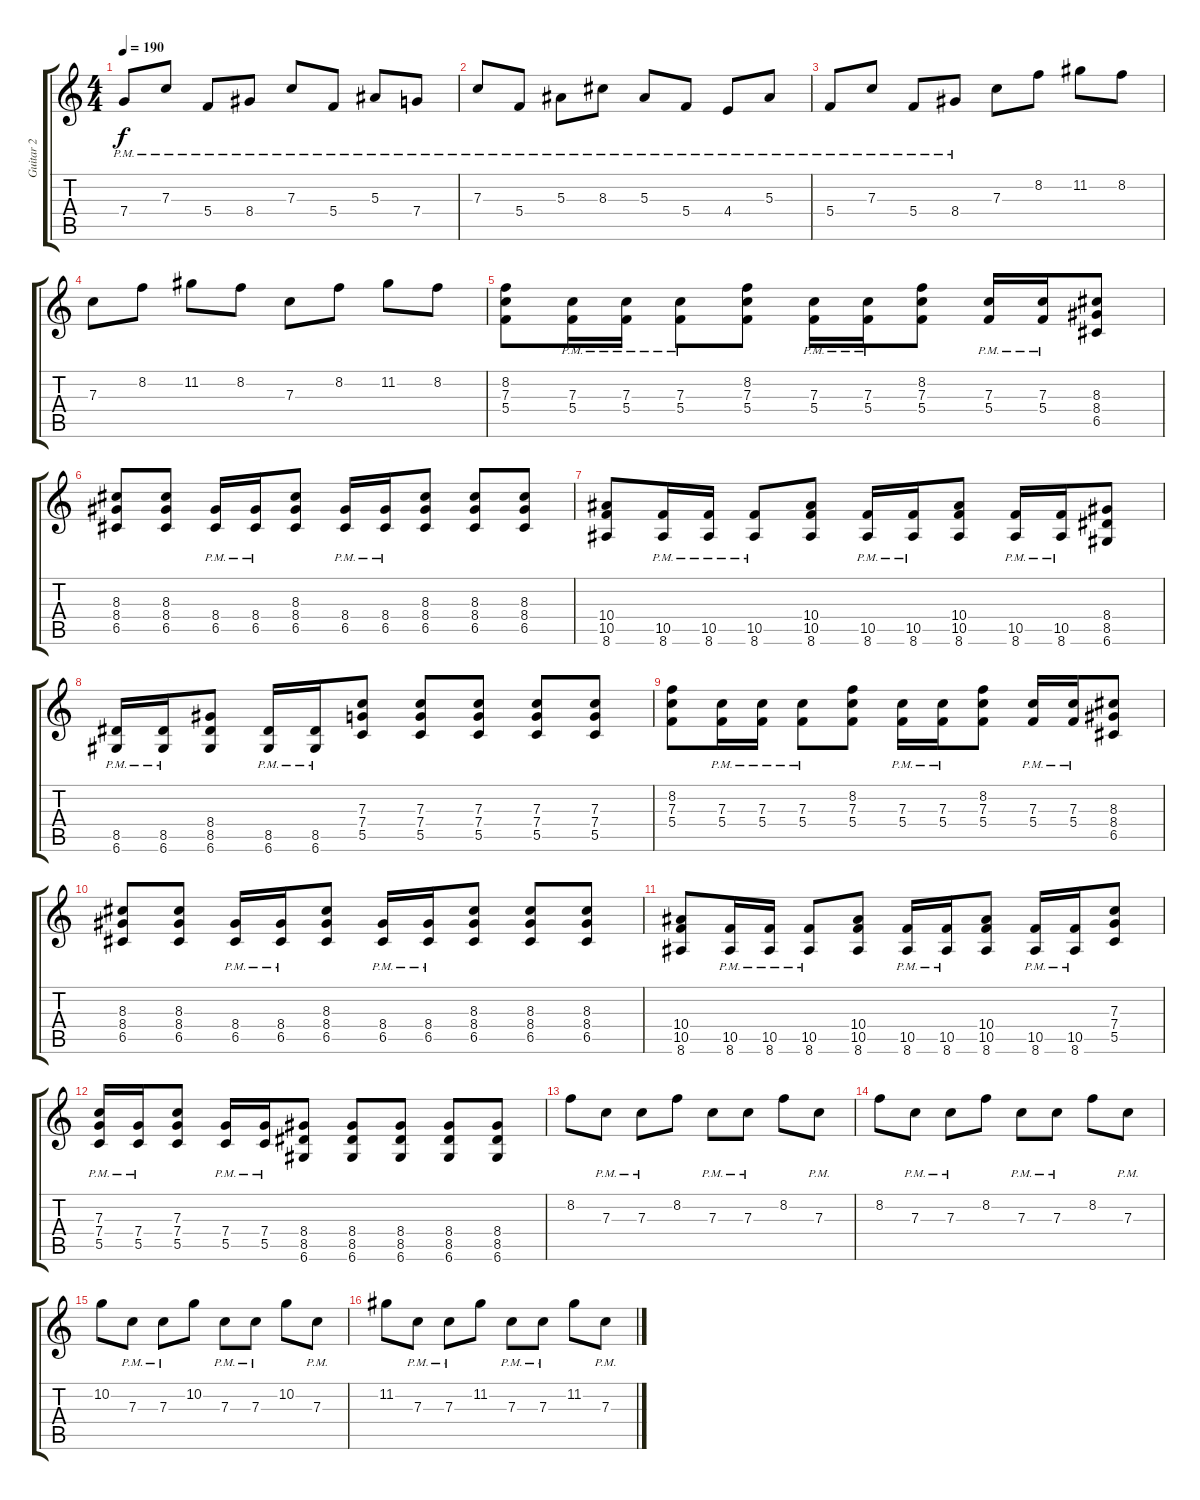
\track ("Guitar 2" "Guitar 2") {instrument distortionguitar}
\staff {score tabs}
\tuning (D4 A3 F3 C3 G2 D2) {hide}
\ts (4 4)
\tempo 190
\clef g2
\ks c
7.4{pm}.8{dy f} 7.3{pm}.8 5.4{pm}.8 8.4{pm}.8 7.3{pm}.8 5.4{pm}.8 5.3{pm}.8 7.4{pm}.8 |
7.3{pm}.8 5.4{pm}.8 5.3{pm}.8 8.3{pm}.8 5.3{pm}.8 5.4{pm}.8 4.4{pm}.8 5.3{pm}.8 |
5.4{pm}.8 7.3{pm}.8 5.4{pm}.8 8.4{pm}.8 7.3.8 8.2.8 11.2.8 8.2.8 |
7.3.8 8.2.8 11.2.8 8.2.8 7.3.8 8.2.8 11.2.8 8.2.8 |
(8.2 7.3 5.4).8 (7.3{pm} 5.4{pm}).16 (7.3{pm} 5.4{pm}).16 (7.3{pm} 5.4{pm}).8 (8.2 7.3 5.4).8 (7.3{pm} 5.4{pm}).16 (7.3{pm} 5.4{pm}).16 (8.2 7.3 5.4).8 (7.3{pm} 5.4{pm}).16 (7.3{pm} 5.4{pm}).16 (8.3 8.4 6.5).8 |
(8.3 8.4 6.5).8 (8.3 8.4 6.5).8 (8.4{pm} 6.5{pm}).16 (8.4{pm} 6.5{pm}).16 (8.3 8.4 6.5).8 (8.4{pm} 6.5{pm}).16 (8.4{pm} 6.5{pm}).16 (8.3 8.4 6.5).8 (8.3 8.4 6.5).8 (8.3 8.4 6.5).8 |
(10.4 10.5 8.6).8 (10.5{pm} 8.6{pm}).16 (10.5{pm} 8.6{pm}).16 (10.5{pm} 8.6{pm}).8 (10.4 10.5 8.6).8 (10.5{pm} 8.6{pm}).16 (10.5{pm} 8.6{pm}).16 (10.4 10.5 8.6).8 (10.5{pm} 8.6{pm}).16 (10.5{pm} 8.6{pm}).16 (8.4 8.5 6.6).8 |
(8.5{pm} 6.6{pm}).16 (8.5{pm} 6.6{pm}).16 (8.4 8.5 6.6).8 (8.5{pm} 6.6{pm}).16 (8.5{pm} 6.6{pm}).16 (7.3 7.4 5.5).8 (7.3 7.4 5.5).8 (7.3 7.4 5.5).8 (7.3 7.4 5.5).8 (7.3 7.4 5.5).8 |
(8.2 7.3 5.4).8 (7.3{pm} 5.4{pm}).16 (7.3{pm} 5.4{pm}).16 (7.3{pm} 5.4{pm}).8 (8.2 7.3 5.4).8 (7.3{pm} 5.4{pm}).16 (7.3{pm} 5.4{pm}).16 (8.2 7.3 5.4).8 (7.3{pm} 5.4{pm}).16 (7.3{pm} 5.4{pm}).16 (8.3 8.4 6.5).8 |
(8.3 8.4 6.5).8 (8.3 8.4 6.5).8 (8.4{pm} 6.5{pm}).16 (8.4{pm} 6.5{pm}).16 (8.3 8.4 6.5).8 (8.4{pm} 6.5{pm}).16 (8.4{pm} 6.5{pm}).16 (8.3 8.4 6.5).8 (8.3 8.4 6.5).8 (8.3 8.4 6.5).8 |
(10.4 10.5 8.6).8 (10.5{pm} 8.6{pm}).16 (10.5{pm} 8.6{pm}).16 (10.5{pm} 8.6{pm}).8 (10.4 10.5 8.6).8 (10.5{pm} 8.6{pm}).16 (10.5{pm} 8.6{pm}).16 (10.4 10.5 8.6).8 (10.5{pm} 8.6{pm}).16 (10.5{pm} 8.6{pm}).16 (7.3 7.4 5.5).8 |
(7.3 7.4 5.5{pm}).16 (7.4 5.5{pm}).16 (7.3 7.4 5.5).8 (7.4 5.5{pm}).16 (7.4 5.5{pm}).16 (8.4 8.5 6.6).8 (8.4 8.5 6.6).8 (8.4 8.5 6.6).8 (8.4 8.5 6.6).8 (8.4 8.5 6.6).8 |
8.2.8{volume 7 instrument distortionguitar} 7.3{pm}.8 7.3{pm}.8 8.2.8 7.3{pm}.8 7.3{pm}.8 8.2.8 7.3{pm}.8 |
8.2.8 7.3{pm}.8 7.3{pm}.8 8.2.8 7.3{pm}.8 7.3{pm}.8 8.2.8 7.3{pm}.8 |
10.2.8 7.3{pm}.8 7.3{pm}.8 10.2.8 7.3{pm}.8 7.3{pm}.8 10.2.8 7.3{pm}.8 |
11.2.8 7.3{pm}.8 7.3{pm}.8 11.2.8 7.3{pm}.8 7.3{pm}.8 11.2.8 7.3{pm}.8
